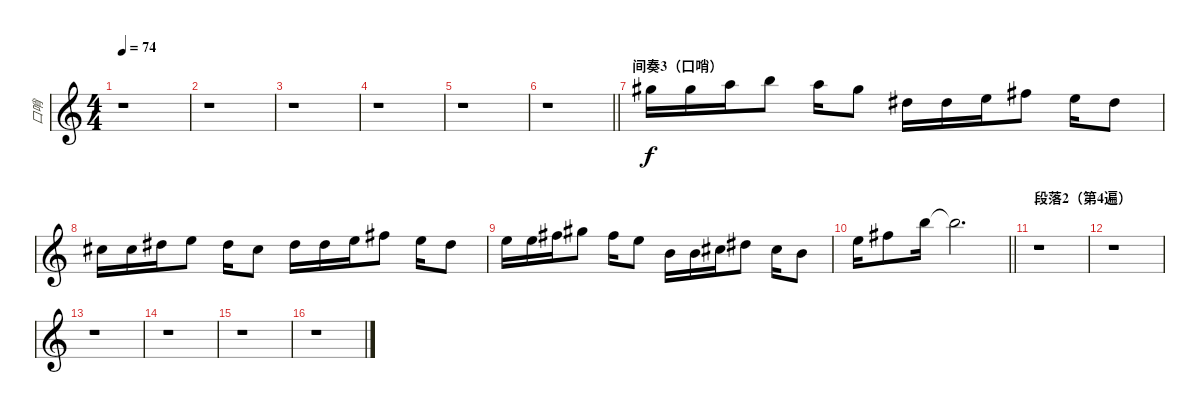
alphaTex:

\track ("口哨" "口哨") {instrument synthvoice}
\staff {score}
\tuning (E4 B3 G3 D3 A2 E2) {hide}
\ts (4 4)
\tempo 74
\clef g2
\ks c
r.1{dy f} |
r.1 |
r.1 |
r.1 |
r.1 |
\barLineRight lightlight
r.1 |
\section ("" "间奏3（口哨）")
16.1.16 16.1.16 17.1.16 19.1.8 17.1.16 16.1.8 16.2.16 16.2.16 17.2.16 19.2.8 17.2.16 16.2.8 |
18.3.16 18.3.16 16.2.16 17.2.8 16.2.16 18.3.8 16.2.16 16.2.16 17.2.16 19.2.8 17.2.16 16.2.8 |
17.2.16 17.2.16 19.2.16 16.1.8 19.2.16 17.2.8 16.3.16 16.3.16 18.3.16 16.2.8 18.3.16 16.3.8 |
\barLineRight lightlight
17.2.16 19.2.8 19.1.16 19.1{t}.2{d} |
\section ("" "段落2（第4遍）")
r.1 |
r.1 |
r.1 |
r.1 |
r.1 |
r.1
